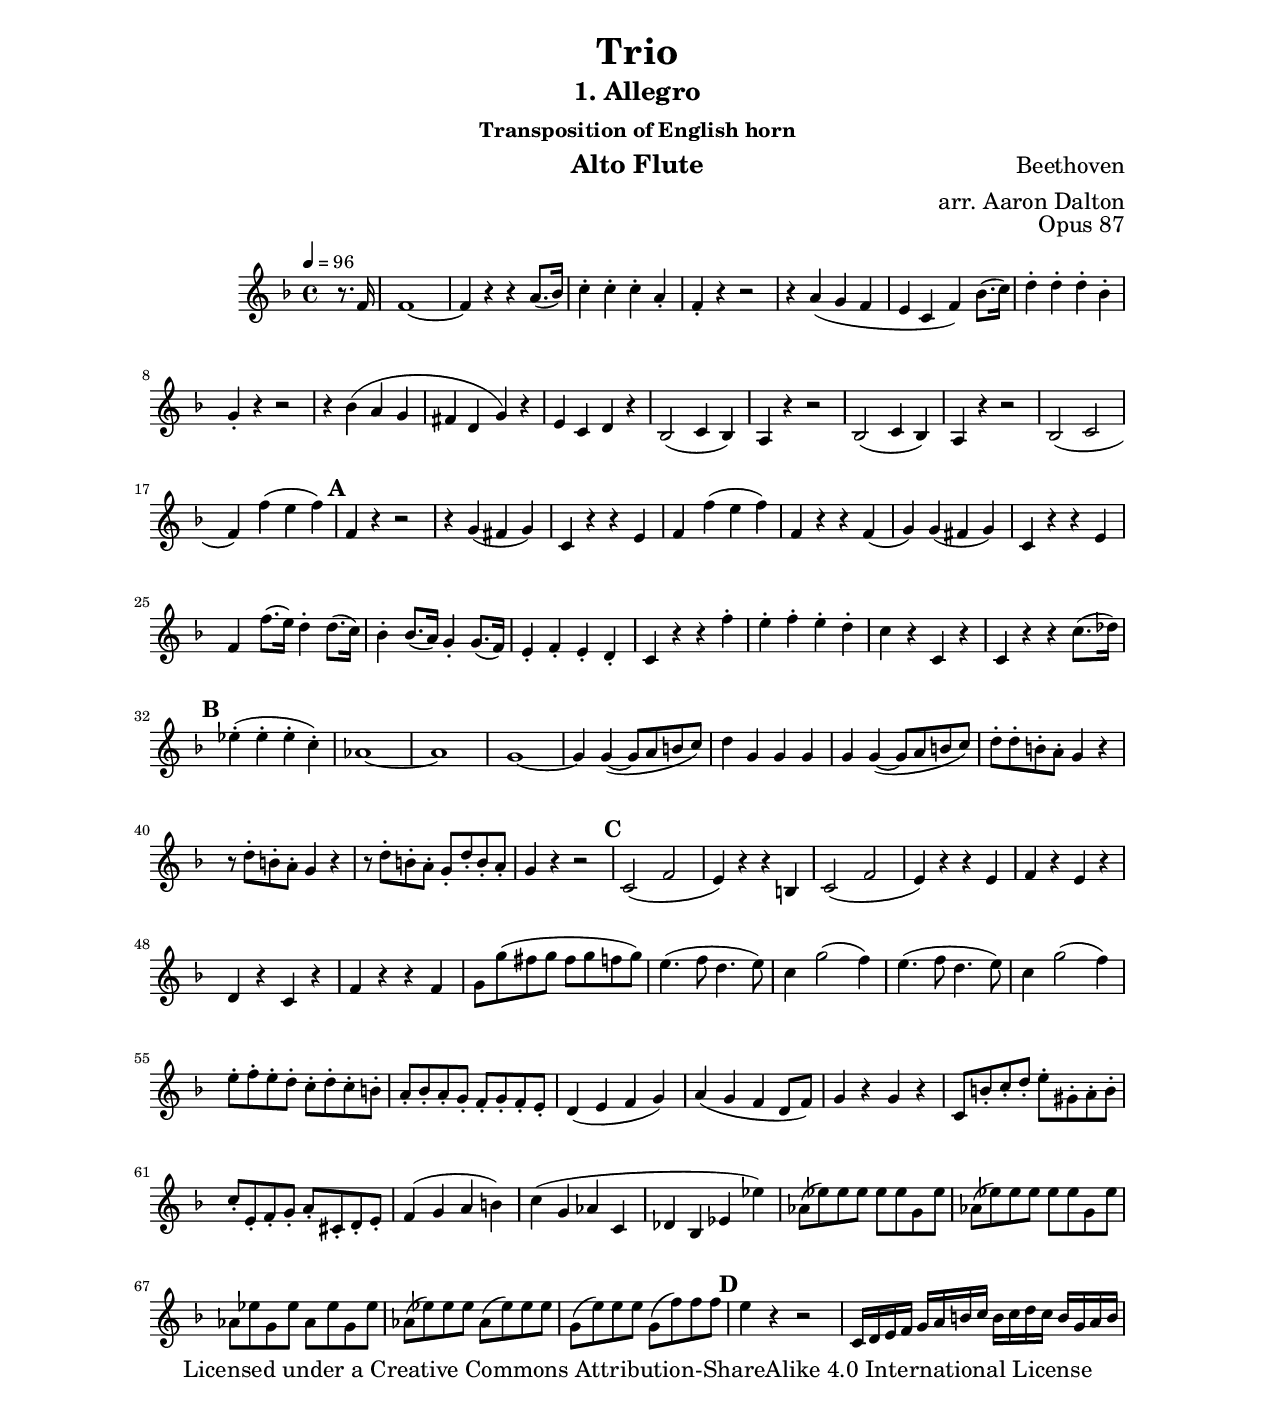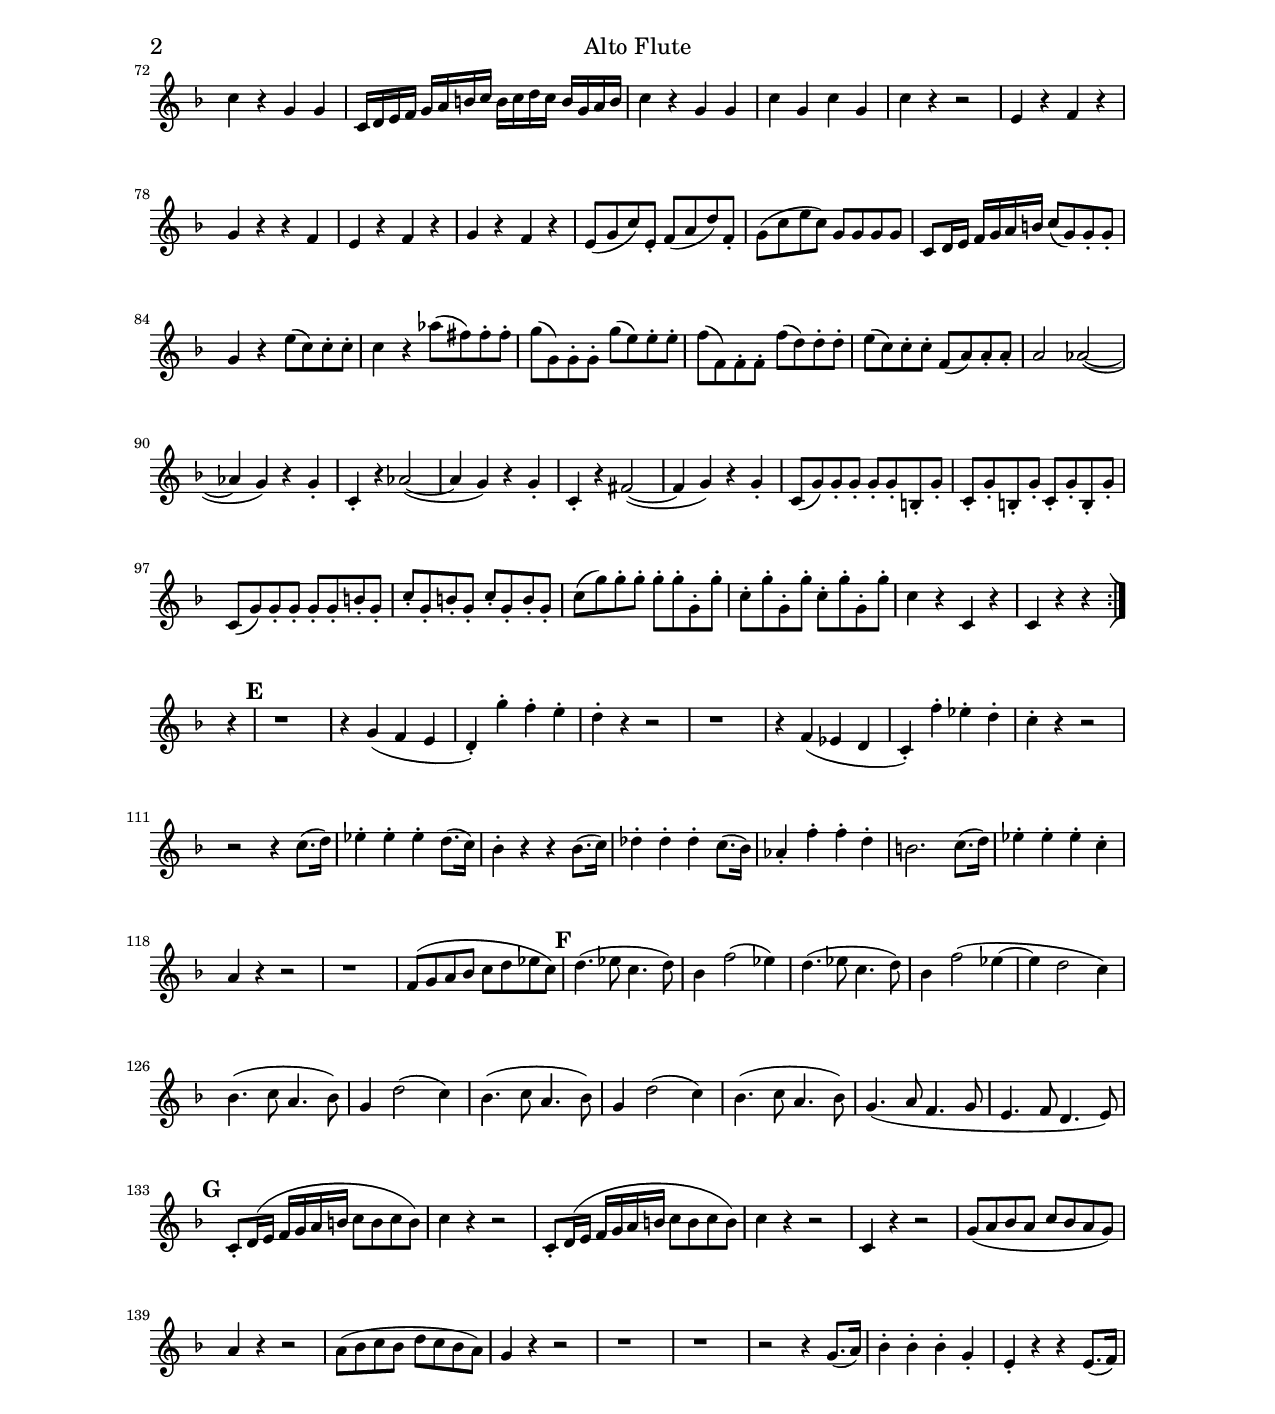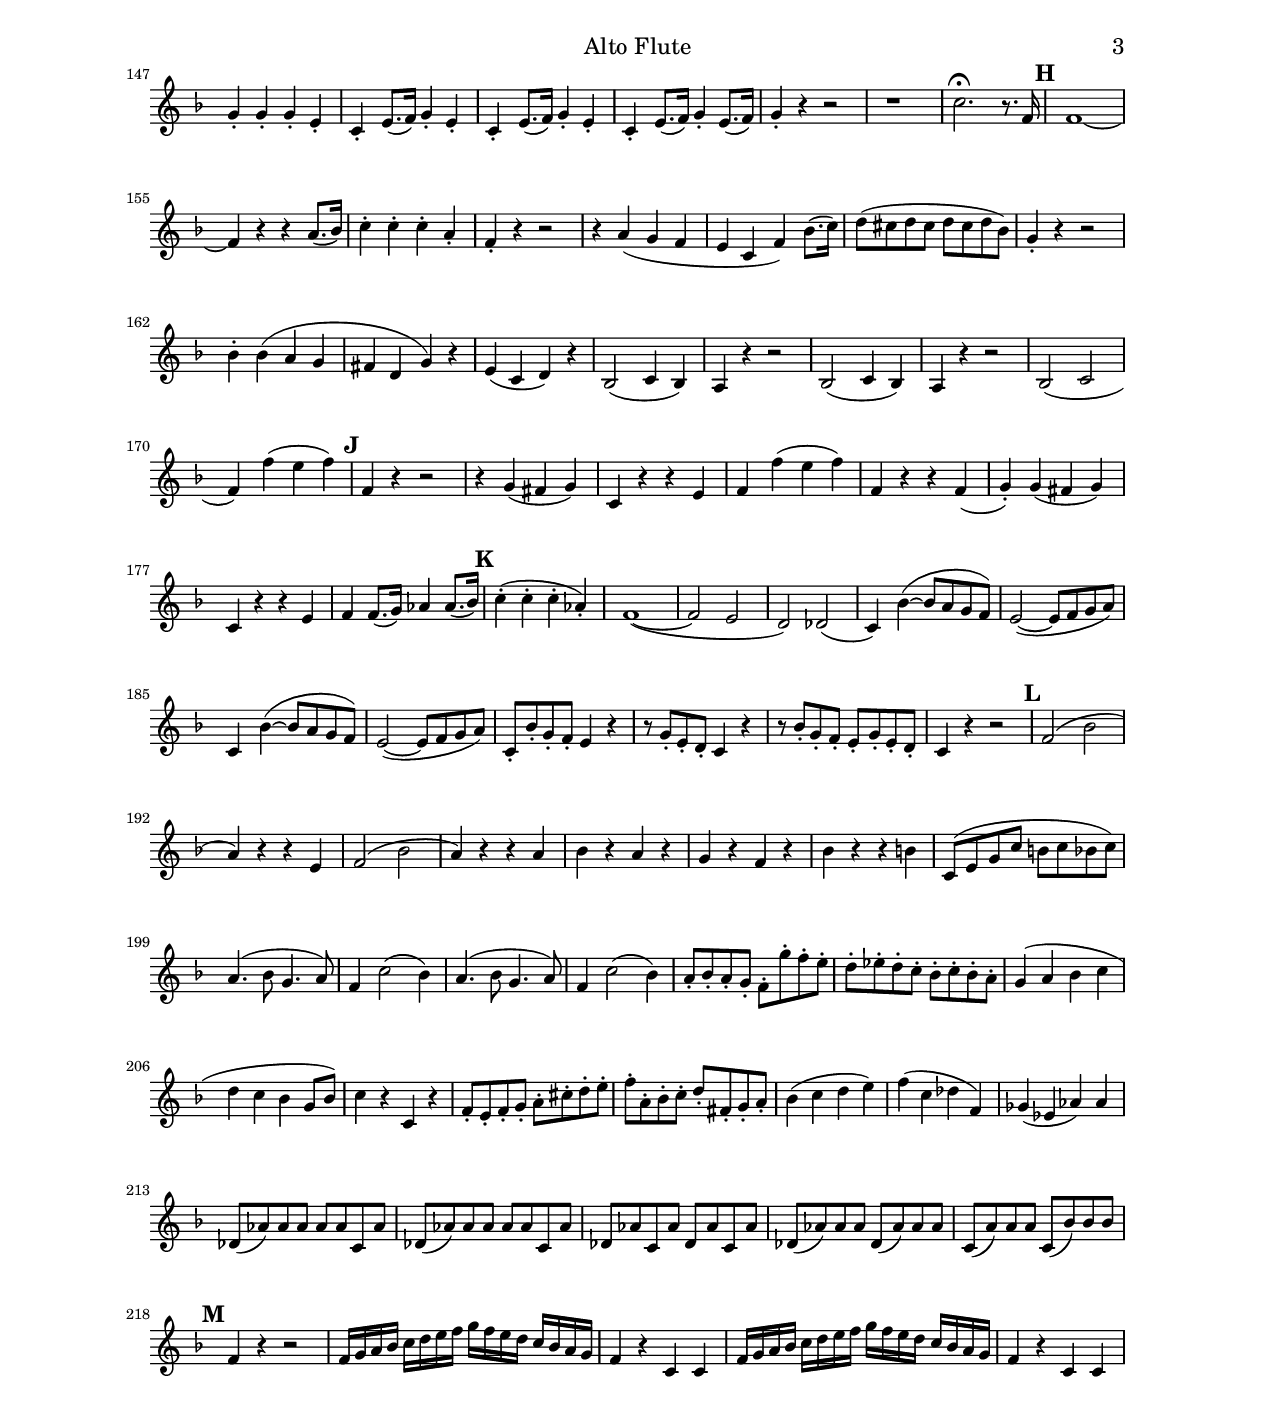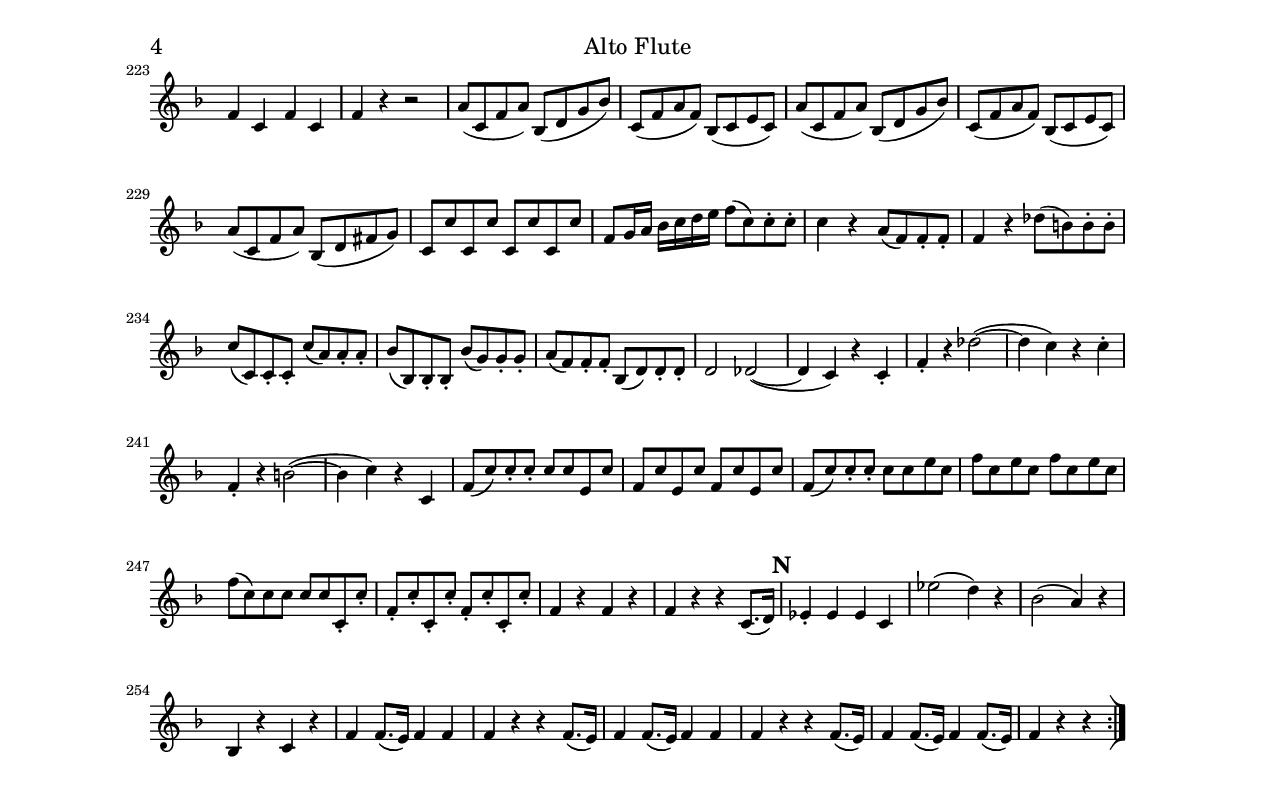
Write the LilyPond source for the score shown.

\version "2.20.0"

fourNotes = \relative c'' {
    \time 4/4
    \key g \major
    \tempo 4 = 96
    \clef "treble"

    \set Score.markFormatter = #format-mark-box-alphabet

    % Bars 1-6
    \partial 4 r8. g16 |
    g1~ |
    g4 r r b8.( c16) |
    d4-. d-. d-. b-. |
    g4-. r r2 |
    r4 b( a g |
    fis d g) c8.( d16) |

    % Bars 7-15
    e4-. e-. e-. c-. |
    a4-. r r2 |
    r4 c( b a |
    gis e a) r|
    fis d e r |
    c2( d4 c) |
    b4 r r2 |
    c2( d4 c) |
    b4 r r2 |

    % Bars 16-23
    c2( d |
    g4) g'( fis g) \mark \default | 
    g, r r2 |
    r4 a( gis a) |
    d, r r fis |
    g g'( fis g) |
    g, r r g( |
    a) a( gis a) |

    % Bars 24-30
    d,4 r r fis |
    g g'8.( fis16) e4-. e8.( d16) |
    c4-. c8.( b16) a4-. a8.( g16) |
    fis4-. g-. fis-. e-. |
    d4 r r g'-. |
    fis-. g-. fis-. e-. |
    d r d, r |

    % Bars 31-37
    d4 r r d'8.( ees16) \mark \default |
    f4-.( f-. f-. d-.) |
    bes1~ |
    bes1 |
    a1~ |
    a4 a4~( a8 b cis d) |
    e4 a, a a |

    % Bars 28-42
    a4 a4~( a8 b cis d) |
    e8-. e-. cis-. b-. a4 r |
    r8 e'-. cis-. b-. a4 r |
    r8 e'-. cis-. b-. a-. e'-. cis-. b-. |
    a4 r r2 \mark \default |

    % Bars 43-50
    d,2( g |
    fis4) r r cis |
    d2( g |
    fis4) r r fis |
    g r fis r | 
    e r d r |
    g r r g |
    a8 a'( gis a gis a g a) |

    % Bars 51-55
    fis4.( g8 e4. fis8) |
    d4 a'2( g4) |
    fis4.( g8 e4. fis8) |
    d4 a'2( g4) |
    fis8-. g-. fis-. e-. d-. e-. d-. cis-. |

    % Bars 56-60
    b8-. c-. b-. a-. g-. a-. g-. fis-. |
    e4( fis g a) |
    b4( a g e8 g) |
    a4 r a r |
    d,8 cis'-. d-. e-. fis-. ais,-. b-. cis-. |

    % Bars 61-65
    d8-. fis,-. g-. a-. b-. dis,-. e-. fis-. |
    g4( a b cis) |
    d4( a bes d, |
    ees c f f') |
    bes,8( f') f f f f a, f' |

    % Bars 66-69
    bes,8( f') f f f f a, f' |
    bes, f' a, f' bes, f' a, f' |
    bes,( f') f f bes,( f') f f |
    a,( fis') fis fis a,( g') g g \mark \default |

    % Bars 70-72
    fis4 r r2 |
    d,16 e fis g a b cis d cis d e d cis a b cis |
    d4 r a a |

    % Bars 73-76
    d,16 e fis g a b cis d cis d e d cis a b cis | 
    d4 r a a |
    d a d a |
    d r r2 |

    % Bars 77-82
    fis,4 r g r |
    a r r g |
    fis r g r |
    a r g r |
    fis8( a d) fis,-. g( b e) g,-. |
    a( d fis d) a a a a |

    % Bars 83-86
    d,8 e16 fis g a b cis d8( a) a-. a-. |
    a4 r fis'8( d) d-. d-. |
    d4 r bes'8( gis) gis-. gis-. |
    a( a,) a-. a-. a'( fis) fis-. fis-.|

    % Bars 87-91
    g8( g,) g-. g-. g'( e) e-. e-. |
    fis( d) d-. d-. g,( b) b-. b-. |
    b2 bes2~( |
    bes4 a) r a-. |
    d,-. r4 bes'2~( |

    % Bars 92-97
    bes4 a) r4 a-. |
    d,-. r gis2~( |
    gis4 a) r a-. |
    d,8( a') a-. a-. a-. a-. cis,-. a'-. |
    d,-. a'-. cis,-. a'-. d,-. a'-. cis,-. a'-. |
    d,( a') a-. a-. a-. a-. cis-. a-. |

    % Bars 98-102
    d8-. a-. cis-. a-. d-. a-. cis-. a-. |
    d( a') a-. a-. a-. a-. a,-. a'-. |
    d,-. a'-. a,-. a'-. d,-. a'-. a,-. a'-. |
    d,4 r d, r |
    d r r \bar ":|]"

    % Bars 102-110
    \partial 4 r4 | \mark \default 
    r1 | 
    r4 a'( g fis |
    e-.) a'-. g-. fis-. |
    e-. r4 r2 |
    r1 |
    r4 g,( f e |
    d-.) g'-. f-. e-. |
    d-. r r2 |

    % Bars 111-116
    r2 r4 d8.( e16) |
    f4-. f-. f-. e8.( d16) |
    c4-. r r c8.( d16) |
    ees4-. ees-. ees-. d8.( c16) |
    bes4-. g'-. g-. e-. |
    cis2. d8.( e16) |

    % Bars 117-123
    f4-. f-. f-. d-. |
    b4 r r2 |
    r1 |
    g8( a b c d e f d) | \mark \default 
    e4.( f8 d4. e8) |
    c4 g'2( f4) |
    e4.( f8 d4. e8) |

    % Bars 124-129
    c4 g'2( f4~ |
    f4 e2 d4) |
    c4.( d8 b4. c8) |
    a4 e'2( d4) |
    c4.( d8 b4. c8) |
    a4 e'2( d4) |

    % Bars 130-134
    c4.( d8 b4. c8) |
    a4.( b8 g4. a8 |
    fis4. g8 e4. fis8) | \mark \default 
    d8-. e16( fis g a b cis d8 cis d cis) |
    d4 r r2 |

    % Bars 135-140
    d,8-. e16( fis g a b cis d8 cis d cis) |
    d4 r r2 |
    d,4 r r2 |
    a'8( b c b d c b a) | 
    b4 r r2 |
    b8( c d c e d c b) |

    % Bars 141-148
    a4 r r2 |
    r1 | r1 |
    r2 r4 a8.( b16) |
    c4-. c-. c-. a-. |
    fis-. r r fis8.( g16) |
    a4-. a-. a-. fis-. |
    d-. fis8.( g16) a4-. fis-. |

    % Bars 149-155
    d4-. fis8.( g16) a4-. fis-. |
    d4-. fis8.( g16) a4-. fis8.( g16) |
    a4-. r r2 |
    r1 |
    d2.\fermata r8. g,16 | \mark \default 
    g1~ |
    g4 r r b8.( c16) |

    % Bars 156-162
    d4-. d-. d-. b-. |
    g-. r r2 |
    r4 b( a g |
    fis d g) c8.( d16) |
    e8( dis e dis e dis e c) |
    a4-. r r2 |
    c4-. c( b a |

    % Bars 163-171
    gis e a) r4 |
    fis( d e) r |
    c2( d4 c) |
    b4 r r2 |
    c2( d4 c) |
    b4 r r2 |
    c2( d |
    g4) g'(fis g) | \mark \default 
    g,4 r r2 |

    % Bars 172-178
    r4 a( gis a) |
    d,4 r r fis |
    g4 g'( fis g) |
    g, r r g( |
    a-.) a( gis a) |
    d,4 r r fis |
    g4 g8.( a16) bes4 bes8.( c16) | \mark \default 

    % Bars 179-185
    d4-.( d-. d-. bes-.) |
    g1~( |
    g2 fis |
    e) ees2( |
    d4) c'4~( c8 b a g) |
    fis2~( fis8 g a b) |
    d,4 c'4~( c8 b a g) |

    % Bars 186-192
    fis2~( fis8 g a b) |
    d,8-. c'-. a-. g-. fis4 r |
    r8 a-. fis-. e-. d4 r |
    r8 c'-. a-. g-. fis-. a-. fis-. e-. |
    d4 r r2 | \mark \default 
    g2( c |
    b4) r r fis |

    % Bars 193-199
    g2( c |
    b4) r r b |
    c r b r |
    a r g r |
    c r r cis |
    d,8( fis a d cis d c d) |
    b4.( c8 a4. b8) |

    % Bars 200-204
    g4 d'2( c4) |
    b4.( c8 a4. b8) |
    g4 d'2( c4) |
    b8-. c-. b-. a-. g-. a'-. g-. fis-. |
    e-. f-. e-. d-. c-. d-. c-. b-. |

    % Bars 205-209
    a4( b c d |
    e d c a8 c) |
    d4 r d, r |
    g8-. fis-. g-. a-. b-. dis-. e-. fis-. |
    g-. b,-. c-. d-. e-. gis,-. a-. b-. |

    % Bars 210-214
    c4( d e fis) |
    g( d ees g,) |
    aes( f bes) bes |
    ees,8( bes') bes bes bes bes d, bes' |
    ees,( bes') bes bes bes bes d, bes' |

    % Bars 215-218
    ees,8 bes' d, bes' ees, bes' d, bes' |
    ees,( bes') bes bes ees,( bes') bes bes |
    d,( b') b b d,( c') c c | \mark \default 
    g4 r r2 |

    % Bars 219-221
    g16 a b c d e fis g a g fis e d c b a |
    g4 r d d |
    g16 a b c d e fis g a g fis e d c b a |

    % Bars 222-227
    g4 r d d |
    g d g d |
    g r r2 |
    b8( d, g b) c,( e a c) |
    d,( g b g) c,( d fis d) |
    b'( d, g b) c,( e a c) |

    % Bars 228-231
    d,( g b g) c,( d fis d) |
    b'( d, g b) c,( e gis a) |
    d, d' d, d' d, d' d, d' |
    g,8 a16 b c d e fis g8( d) d-. d-. |

    % Bars 232-236
    d4 r b8( g) g-. g-. |
    g4 r ees'8( cis) cis-. cis-. |
    d( d,) d-. d-. d'( b) b-. b-. |
    c( c,) c-. c-. c'( a) a-. a-. |
    b( g) g-. g-. c,( e) e-. e-. |

    % Bars 237-242
    e2 ees2~( |
    ees4 d) r d-. |
    g-. r ees'2~( |
    ees4 d) r d-. |
    g,-. r cis2~( |
    cis4 d) r d, |

    % Bars 243-247
    g8( d') d-. d-. d d fis, d' |
    g, d' fis, d' g, d' fis, d' |
    g,( d') d-. d-. d d fis d |
    g d fis d g d fis d |
    g( d) d d d d d,-. d'-. |

    % Bars 248-253
    g,8-. d'-. d,-. d'-. g,-. d'-. d,-. d'-. |
    g,4 r g r |
    g r r d8.( e16) | \mark \default 
    f4-. f f d |
    f'2( e4) r |
    c2( b4) r |

    % Bars 254-END
    c,4 r d r | 
    g g8.( fis16) g4 g |
    g r r g8.( fis16) |
    g4 g8.( fis16) g4 g |
    g4 r r g8.( fis16) |
    g4 g8.( fis16) g4 g8.( fis16) |
    g4 r r \bar ":|]"
}


\paper {
  #(set-paper-size "letter")
  top-margin = 1\in
  bottom-margin = 1\in
  left-margin = 1\in
  right-margin = 1\in
}

\header {
    instrument = "Alto Flute"
    title = "Trio"
    subtitle = "1. Allegro"
    subsubtitle = "Transposition of English horn"
    opus = "Opus 87"
    composer = "Beethoven"
    arranger = "arr. Aaron Dalton"
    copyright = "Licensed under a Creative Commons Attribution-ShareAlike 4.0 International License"
}

\score
{
    %\new Staff \fourNotes
    \new Staff \transpose g f \fourNotes
    \layout {
        #(layout-set-staff-size 16)
    }
    \midi {
        \tempo 4 = 96
    }
}


